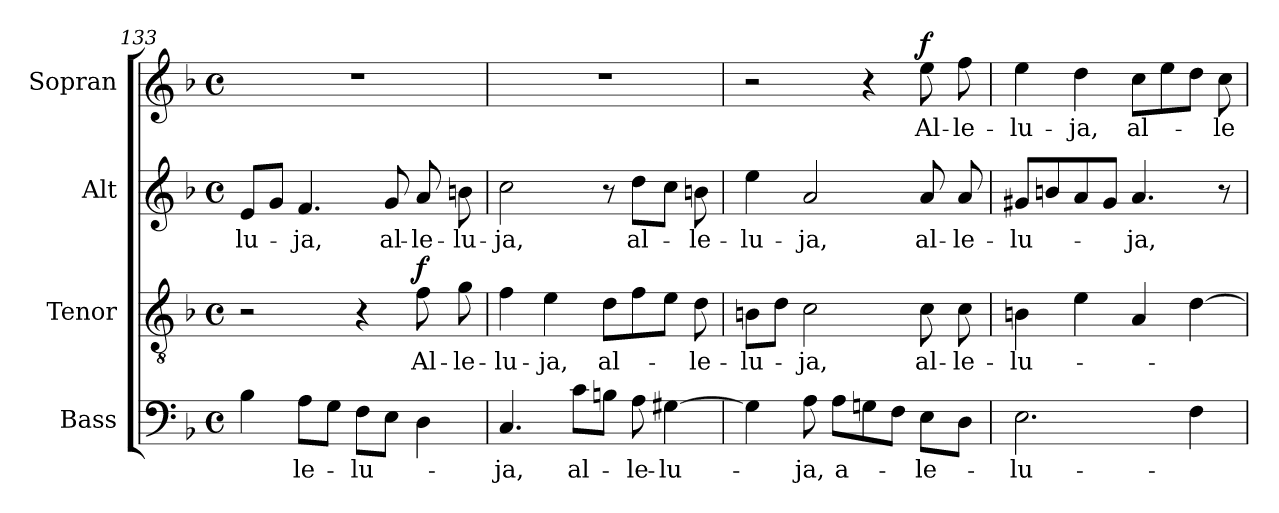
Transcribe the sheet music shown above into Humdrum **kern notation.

**kern	**text	**kern	**text	**dynam	**kern	**text	**kern	**text	**dynam
*part4	*part4	*part3	*part3	*part3	*part2	*part2	*part1	*part1	*part1
*staff4	*staff4	*staff3	*staff3	*staff3	*staff2	*staff2	*staff1	*staff1	*staff1
*I"Bass	*	*I"Tenor	*	*	*I"Alt	*	*I"Sopran	*	*
*I'B.	*	*I'T.	*	*	*I'A.	*	*I'S.	*	*
*clefF4	*	*clefGv2	*	*	*clefG2	*	*clefG2	*	*
*k[b-]	*	*k[b-]	*	*	*k[b-]	*	*k[b-]	*	*
*F:	*	*F:	*	*	*F:	*	*F:	*	*
*M4/4	*	*M4/4	*	*	*M4/4	*	*M4/4	*	*
*met(c)	*	*met(c)	*	*	*met(c)	*	*met(c)	*	*
=133	=133	=133	=133	=133	=133	=133	=133	=133	=133
!	!	!	!	!	!	!LO:LY:b	!	!	!
4B-\	.	2r	.	.	8e/L	-lu-	1r	.	.
.	.	.	.	.	8g/J	.	.	.	.
!	!LO:LY:b	!	!	!	!	!LO:LY:b	!	!	!
8A\L	-le-	.	.	.	4.f/	-ja,	.	.	.
8G\J	.	.	.	.	.	.	.	.	.
!	!LO:LY:b	!	!	!	!	!	!	!	!
8F\L	-lu-	4r	.	.	.	.	.	.	.
!	!	!	!	!	!	!LO:LY:b	!	!	!
8E\J	.	.	.	.	8g/	al-	.	.	.
!	!	!	!LO:LY:b	!LO:DY:a	!	!LO:LY:b	!	!	!
4D\	.	8f\	Al-	f	8a/	-le-	.	.	.
!	!	!	!LO:LY:b	!	!	!LO:LY:b	!	!	!
.	.	8g\	-le-	.	8bn\	-lu-	.	.	.
=134	=134	=134	=134	=134	=134	=134	=134	=134	=134
!	!LO:LY:b	!	!LO:LY:b	!	!	!LO:LY:b	!	!	!
4.C/	-ja,	4f\	-lu-	.	2cc\	-ja,	1r	.	.
!	!	!	!LO:LY:b	!	!	!	!	!	!
.	.	4e\	-ja,	.	.	.	.	.	.
!	!LO:LY:b	!	!	!	!	!	!	!	!
8c\L	al-	.	.	.	.	.	.	.	.
!	!	!	!LO:LY:b	!	!	!	!	!	!
8Bn\J	.	8d\L	al-	.	8r	.	.	.	.
!	!LO:LY:b	!	!	!	!	!LO:LY:b	!	!	!
8A\	-le-	8f\	.	.	8dd\L	al-	.	.	.
!	!LO:LY:b	!	!	!	!	!	!	!	!
[4G#X\	-lu-	8e\J	.	.	8cc\J	.	.	.	.
!	!	!	!LO:LY:b	!	!	!LO:LY:b	!	!	!
.	.	8d\	-le-	.	8bn\	-le-	.	.	.
!!LO:PB:g=z
=135	=135	=135	=135	=135	=135	=135	=135	=135	=135
!	!	!	!LO:LY:b	!	!	!LO:LY:b	!	!	!
4G#\]	.	8Bn\L	-lu-	.	4ee\	-lu-	2r	.	.
.	.	8d\J	.	.	.	.	.	.	.
!	!LO:LY:b	!	!LO:LY:b	!	!	!LO:LY:b	!	!	!
8A\	-ja,	2c\	-ja,	.	2a/	-ja,	.	.	.
!	!LO:LY:b	!	!	!	!	!	!	!	!
8A\L	a-	.	.	.	.	.	.	.	.
8Gn\	.	.	.	.	.	.	4r	.	.
8F\J	.	.	.	.	.	.	.	.	.
!	!LO:LY:b	!	!LO:LY:b	!	!	!LO:LY:b	!	!LO:LY:b	!LO:DY:a
8E\L	-le-	8c\	al-	.	8a/	al-	8ee\	Al-	f
!	!	!	!LO:LY:b	!	!	!LO:LY:b	!	!LO:LY:b	!
8D\J	.	8c\	-le-	.	8a/	-le-	8ff\	-le-	.
=136	=136	=136	=136	=136	=136	=136	=136	=136	=136
!	!LO:LY:b	!	!LO:LY:b	!	!	!LO:LY:b	!	!LO:LY:b	!
2.E\	-lu-	4Bn\	-lu-	.	8g#X/L	-lu-	4ee\	-lu-	.
.	.	.	.	.	8bn/	.	.	.	.
!	!	!	!	!	!	!	!	!LO:LY:b	!
.	.	4e\	.	.	8a/	.	4dd\	-ja,	.
.	.	.	.	.	8g#/J	.	.	.	.
!	!	!	!	!	!	!LO:LY:b	!	!LO:LY:b	!
.	.	4A/	.	.	4.a/	-ja,	8cc\L	al-	.
.	.	.	.	.	.	.	8ee\	.	.
4F\	.	[4d\	.	.	.	.	8dd\J	.	.
!	!	!	!	!	!	!	!	!LO:LY:b	!
.	.	.	.	.	8r	.	8cc\	-le-	.
=	=	=	=	=	=	=	=	=	=
*-	*-	*-	*-	*-	*-	*-	*-	*-	*-
